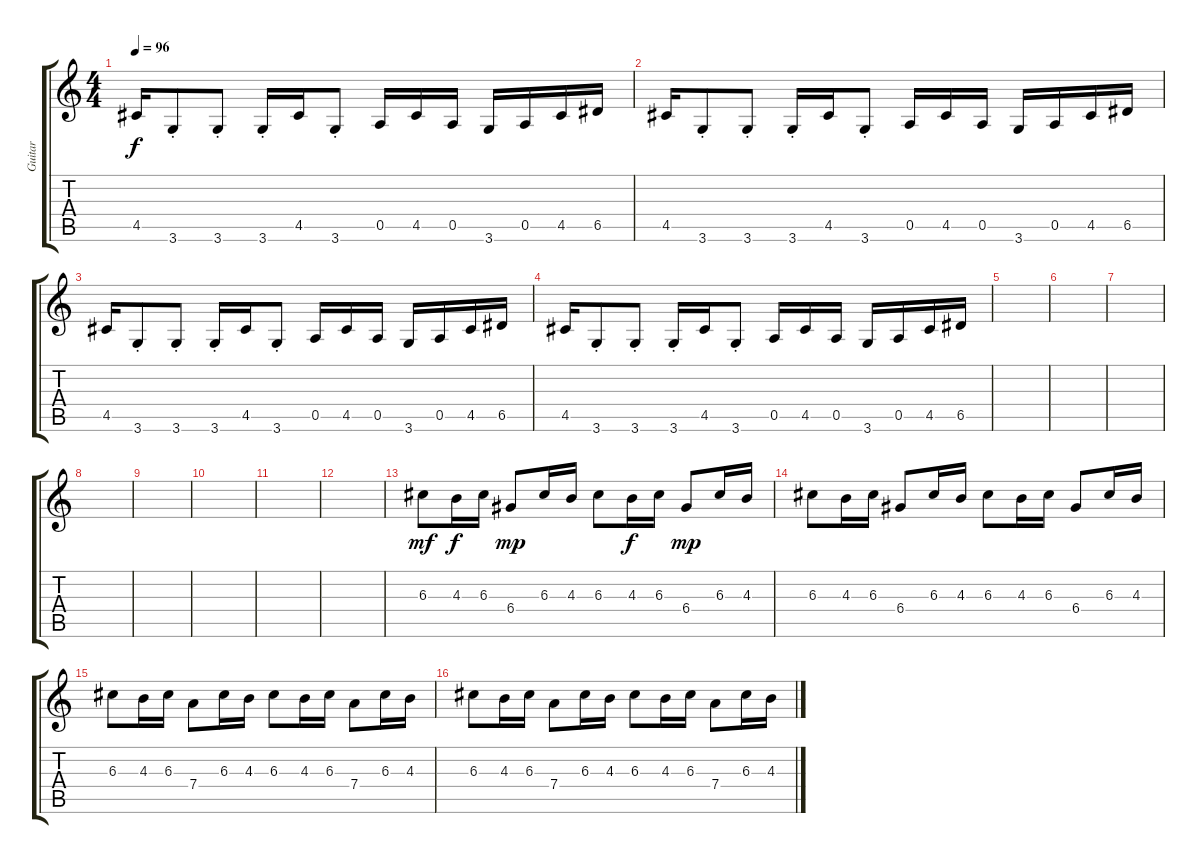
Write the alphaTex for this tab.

\track ("Guitar" "Guitar") {instrument distortionguitar}
\staff {score tabs}
\tuning (E4 B3 G3 D3 A2 E2) {hide}
\ts (4 4)
\tempo 96
\clef g2
\ks c
4.5.16{dy f instrument electricguitarmuted} 3.6{st}.8 3.6{st}.8 3.6{st}.16 4.5.16 3.6{st}.8 0.5.16 4.5.16 0.5.16 3.6.16 0.5.16 4.5.16 6.5.16 |
4.5.16{instrument electricguitarmuted} 3.6{st}.8 3.6{st}.8 3.6{st}.16 4.5.16 3.6{st}.8 0.5.16 4.5.16 0.5.16 3.6.16 0.5.16 4.5.16 6.5.16 |
4.5.16{instrument electricguitarmuted} 3.6{st}.8 3.6{st}.8 3.6{st}.16 4.5.16 3.6{st}.8 0.5.16 4.5.16 0.5.16 3.6.16 0.5.16 4.5.16 6.5.16 |
4.5.16{instrument electricguitarmuted} 3.6{st}.8 3.6{st}.8 3.6{st}.16 4.5.16 3.6{st}.8 0.5.16 4.5.16 0.5.16 3.6.16 0.5.16 4.5.16 6.5.16 |
|
|
|
|
|
|
|
|
6.3.8{dy mf volume 10 instrument electricgrandpiano} 4.3.16{dy f} 6.3.16 6.4.8{dy mp} 6.3.16 4.3.16 6.3.8{instrument electricgrandpiano} 4.3.16{dy f} 6.3.16 6.4.8{dy mp} 6.3.16 4.3.16 |
6.3.8{instrument electricgrandpiano} 4.3.16 6.3.16 6.4.8 6.3.16 4.3.16 6.3.8{instrument electricgrandpiano} 4.3.16 6.3.16 6.4.8 6.3.16 4.3.16 |
6.3.8{instrument electricgrandpiano} 4.3.16 6.3.16 7.4.8 6.3.16 4.3.16 6.3.8{instrument electricgrandpiano} 4.3.16 6.3.16 7.4.8 6.3.16 4.3.16 |
6.3.8{volume 11 instrument electricgrandpiano} 4.3.16 6.3.16 7.4.8 6.3.16 4.3.16 6.3.8{instrument electricgrandpiano} 4.3.16 6.3.16 7.4.8 6.3.16 4.3.16
